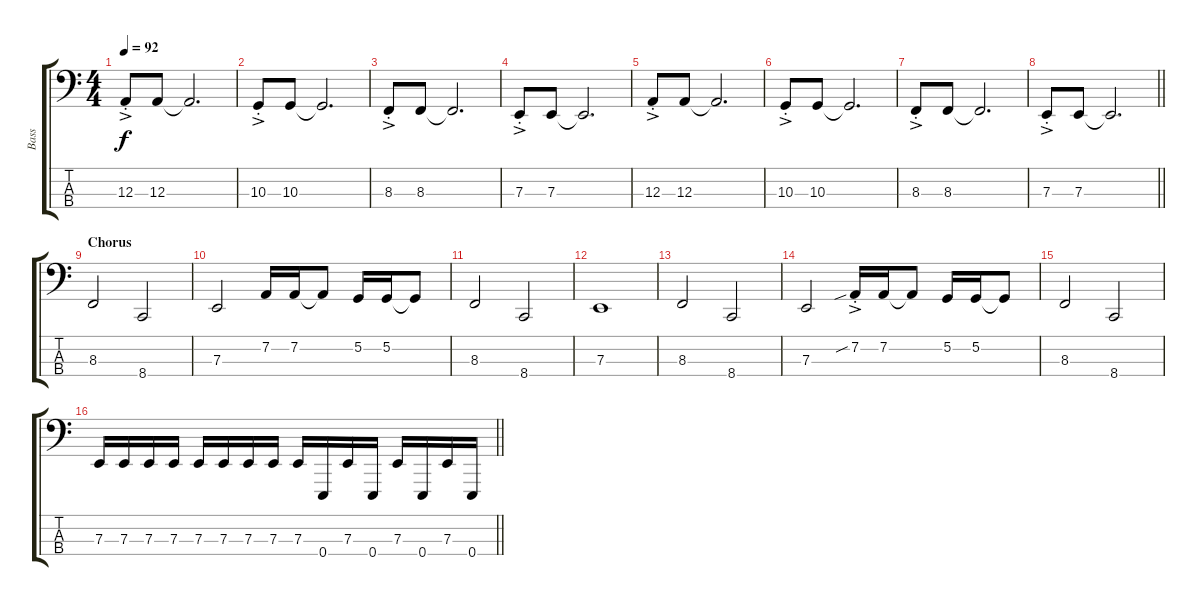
\track ("Bass" "Bass") {instrument lead8bassandlead}
\staff {score tabs}
\tuning (G2 D2 A1 E1) {hide}
\ts (4 4)
\tempo 92
\clef f4
\ks c
12.3{ac st}.8{dy f} 12.3.8 12.3{t}.2{d} |
10.3{ac st}.8 10.3.8 10.3{t}.2{d} |
8.3{ac st}.8 8.3.8 8.3{t}.2{d} |
7.3{ac st}.8 7.3.8 7.3{t}.2{d} |
12.3{ac st}.8 12.3.8 12.3{t}.2{d} |
10.3{ac st}.8 10.3.8 10.3{t}.2{d} |
8.3{ac st}.8 8.3.8 8.3{t}.2{d} |
\barLineRight lightlight
7.3{ac st}.8 7.3.8 7.3{t}.2{d} |
\section ("" "Chorus")
8.3.2 8.4.2 |
7.3.2 7.2.16 7.2.16 7.2{t}.8 5.2.16 5.2.16 5.2{t}.8 |
8.3.2 8.4.2 |
7.3.1 |
8.3.2 8.4.2 |
7.3.2 7.2{sib ac st}.16 7.2.16 7.2{t}.8 5.2.16 5.2.16 5.2{t}.8 |
8.3.2 8.4.2 |
\barLineRight lightlight
7.3.16 7.3.16 7.3.16 7.3.16 7.3.16 7.3.16 7.3.16 7.3.16 7.3.16 0.4.16 7.3.16 0.4.16 7.3.16 0.4.16 7.3.16 0.4.16
